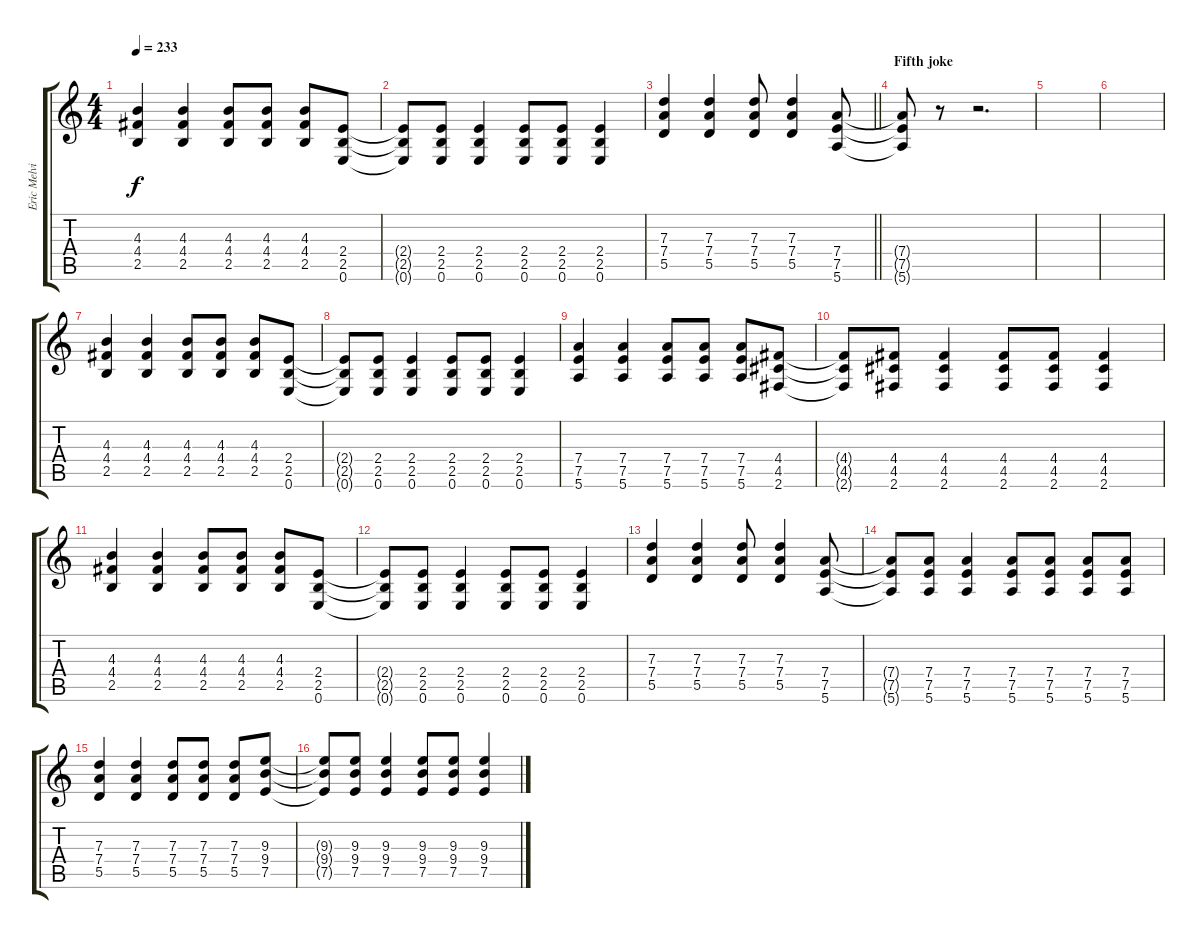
\track ("Eric Melvin" "Eric Melvi") {instrument distortionguitar}
\staff {score tabs}
\tuning (E4 B3 G3 D3 A2 E2) {hide}
\ts (4 4)
\tempo 233
\clef g2
\ks c
(4.3 4.4 2.5).4{dy f} (4.3 4.4 2.5).4 (4.3 4.4 2.5).8 (4.3 4.4 2.5).8 (4.3 4.4 2.5).8 (2.4 2.5 0.6).8 |
(2.4{t} 2.5{t} 0.6{t}).8 (2.4 2.5 0.6).8 (2.4 2.5 0.6).4 (2.4 2.5 0.6).8 (2.4 2.5 0.6).8 (2.4 2.5 0.6).4 |
\barLineRight lightlight
(7.3 7.4 5.5).4 (7.3 7.4 5.5).4 (7.3 7.4 5.5).8 (7.3 7.4 5.5).4 (7.4 7.5 5.6).8 |
\section ("" "Fifth joke")
(7.4{t} 7.5{t} 5.6{t}).8 r.8 r.2{d} |
|
|
(4.3 4.4 2.5).4 (4.3 4.4 2.5).4 (4.3 4.4 2.5).8 (4.3 4.4 2.5).8 (4.3 4.4 2.5).8 (2.4 2.5 0.6).8 |
(2.4{t} 2.5{t} 0.6{t}).8 (2.4 2.5 0.6).8 (2.4 2.5 0.6).4 (2.4 2.5 0.6).8 (2.4 2.5 0.6).8 (2.4 2.5 0.6).4 |
(7.4 7.5 5.6).4 (7.4 7.5 5.6).4 (7.4 7.5 5.6).8 (7.4 7.5 5.6).8 (7.4 7.5 5.6).8 (4.4 4.5 2.6).8 |
(4.4{t} 4.5{t} 2.6{t}).8 (4.4 4.5 2.6).8 (4.4 4.5 2.6).4 (4.4 4.5 2.6).8 (4.4 4.5 2.6).8 (4.4 4.5 2.6).4 |
(4.3 4.4 2.5).4 (4.3 4.4 2.5).4 (4.3 4.4 2.5).8 (4.3 4.4 2.5).8 (4.3 4.4 2.5).8 (2.4 2.5 0.6).8 |
(2.4{t} 2.5{t} 0.6{t}).8 (2.4 2.5 0.6).8 (2.4 2.5 0.6).4 (2.4 2.5 0.6).8 (2.4 2.5 0.6).8 (2.4 2.5 0.6).4 |
(7.3 7.4 5.5).4 (7.3 7.4 5.5).4 (7.3 7.4 5.5).8 (7.3 7.4 5.5).4 (7.4 7.5 5.6).8 |
(7.4{t} 7.5{t} 5.6{t}).8 (7.4 7.5 5.6).8 (7.4 7.5 5.6).4 (7.4 7.5 5.6).8 (7.4 7.5 5.6).8 (7.4 7.5 5.6).8 (7.4 7.5 5.6).8 |
(7.3 7.4 5.5).4 (7.3 7.4 5.5).4 (7.3 7.4 5.5).8 (7.3 7.4 5.5).8 (7.3 7.4 5.5).8 (9.3 9.4 7.5).8 |
(9.3{t} 9.4{t} 7.5{t}).8 (9.3 9.4 7.5).8 (9.3 9.4 7.5).4 (9.3 9.4 7.5).8 (9.3 9.4 7.5).8 (9.3 9.4 7.5).4
